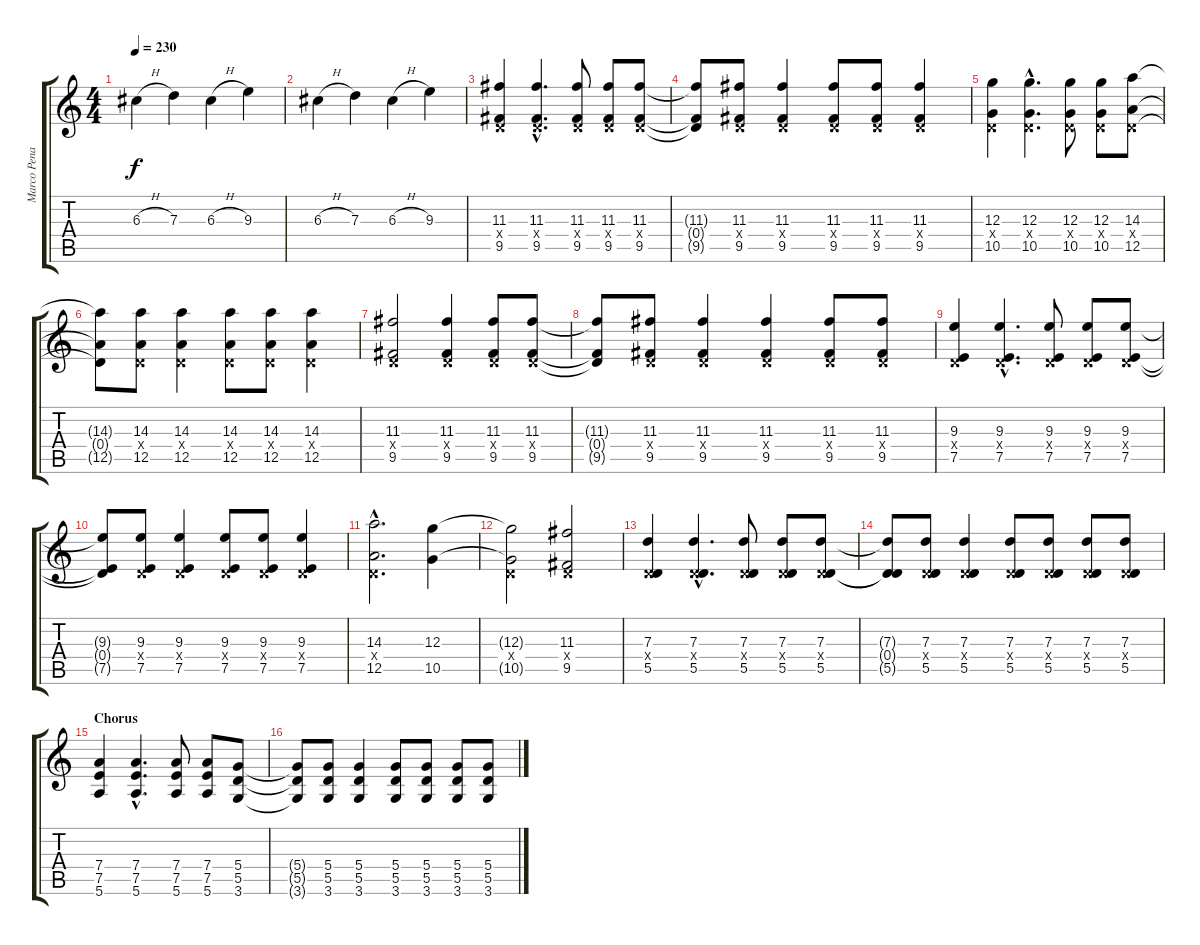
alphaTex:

\track ("Marco Pena" "Marco Pena") {instrument distortionguitar}
\staff {score tabs}
\tuning (E4 B3 G3 D3 A2 E2) {hide}
\ts (4 4)
\tempo 230
\clef g2
\ks c
6.3{h}.4{dy f} 7.3.4 6.3{h}.4 9.3.4 |
6.3{h}.4 7.3.4 6.3{h}.4 9.3.4 |
(11.3 0.4{x} 9.5).4 (11.3{hac} 0.4{hac x} 9.5{hac}).4{d} (11.3 0.4{x} 9.5).8 (11.3 0.4{x} 9.5).8 (11.3 0.4{x} 9.5).8 |
(11.3{t} 0.4{t} 9.5{t}).8 (11.3 0.4{x} 9.5).8 (11.3 0.4{x} 9.5).4 (11.3 0.4{x} 9.5).8 (11.3 0.4{x} 9.5).8 (11.3 0.4{x} 9.5).4 |
(12.3 0.4{x} 10.5).4 (12.3{hac} 0.4{hac x} 10.5{hac}).4{d} (12.3 0.4{x} 10.5).8 (12.3 0.4{x} 10.5).8 (14.3 0.4{x} 12.5).8 |
(14.3{t} 0.4{t} 12.5{t}).8 (14.3 0.4{x} 12.5).8 (14.3 0.4{x} 12.5).4 (14.3 0.4{x} 12.5).8 (14.3 0.4{x} 12.5).8 (14.3 0.4{x} 12.5).4 |
(11.3 0.4{x} 9.5).2 (11.3 0.4{x} 9.5).4 (11.3 0.4{x} 9.5).8 (11.3 0.4{x} 9.5).8 |
(11.3{t} 0.4{t} 9.5{t}).8 (11.3 0.4{x} 9.5).8 (11.3 0.4{x} 9.5).4 (11.3 0.4{x} 9.5).4 (11.3 0.4{x} 9.5).8 (11.3 0.4{x} 9.5).8 |
(9.3 0.4{x} 7.5).4 (9.3{hac} 0.4{hac x} 7.5{hac}).4{d} (9.3 0.4{x} 7.5).8 (9.3 0.4{x} 7.5).8 (9.3 0.4{x} 7.5).8 |
(9.3{t} 0.4{t} 7.5{t}).8 (9.3 0.4{x} 7.5).8 (9.3 0.4{x} 7.5).4 (9.3 0.4{x} 7.5).8 (9.3 0.4{x} 7.5).8 (9.3 0.4{x} 7.5).4 |
(14.3{hac} 0.4{hac x} 12.5{hac}).2{d} (12.3 10.5).4 |
(12.3{t} 0.4{x} 10.5{t}).2 (11.3 0.4{x} 9.5).2 |
(7.3 0.4{x} 5.5).4 (7.3{hac} 0.4{hac x} 5.5{hac}).4{d} (7.3 0.4{x} 5.5).8 (7.3 0.4{x} 5.5).8 (7.3 0.4{x} 5.5).8 |
(7.3{t} 0.4{t} 5.5{t}).8 (7.3 0.4{x} 5.5).8 (7.3 0.4{x} 5.5).4 (7.3 0.4{x} 5.5).8 (7.3 0.4{x} 5.5).8 (7.3 0.4{x} 5.5).8 (7.3 0.4{x} 5.5).8 |
\section ("" "Chorus")
(7.4 7.5 5.6).4 (7.4{hac} 7.5{hac} 5.6{hac}).4{d} (7.4 7.5 5.6).8 (7.4 7.5 5.6).8 (5.4 5.5 3.6).8 |
(5.4{t} 5.5{t} 3.6{t}).8 (5.4 5.5 3.6).8 (5.4 5.5 3.6).4 (5.4 5.5 3.6).8 (5.4 5.5 3.6).8 (5.4 5.5 3.6).8 (5.4 5.5 3.6).8
